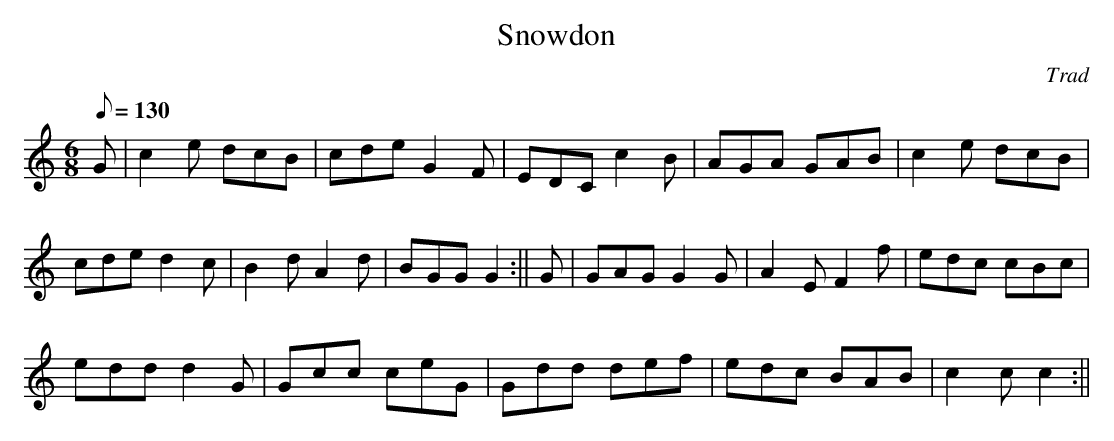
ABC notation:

X:1
T:Snowdon
M:6/8
L:1/8
Q:130
C:Trad
K:C
G|c2e dcB|cdeG2F|EDCc2B|AGA GAB|c2e dcB|!cded2c|B2dA2d|BGG G2:||
G|GAGG2G|A2EF2f|edc cBc|!eddd2G|Gcc ceG|Gdd def|edc BAB|c2cc2:||
